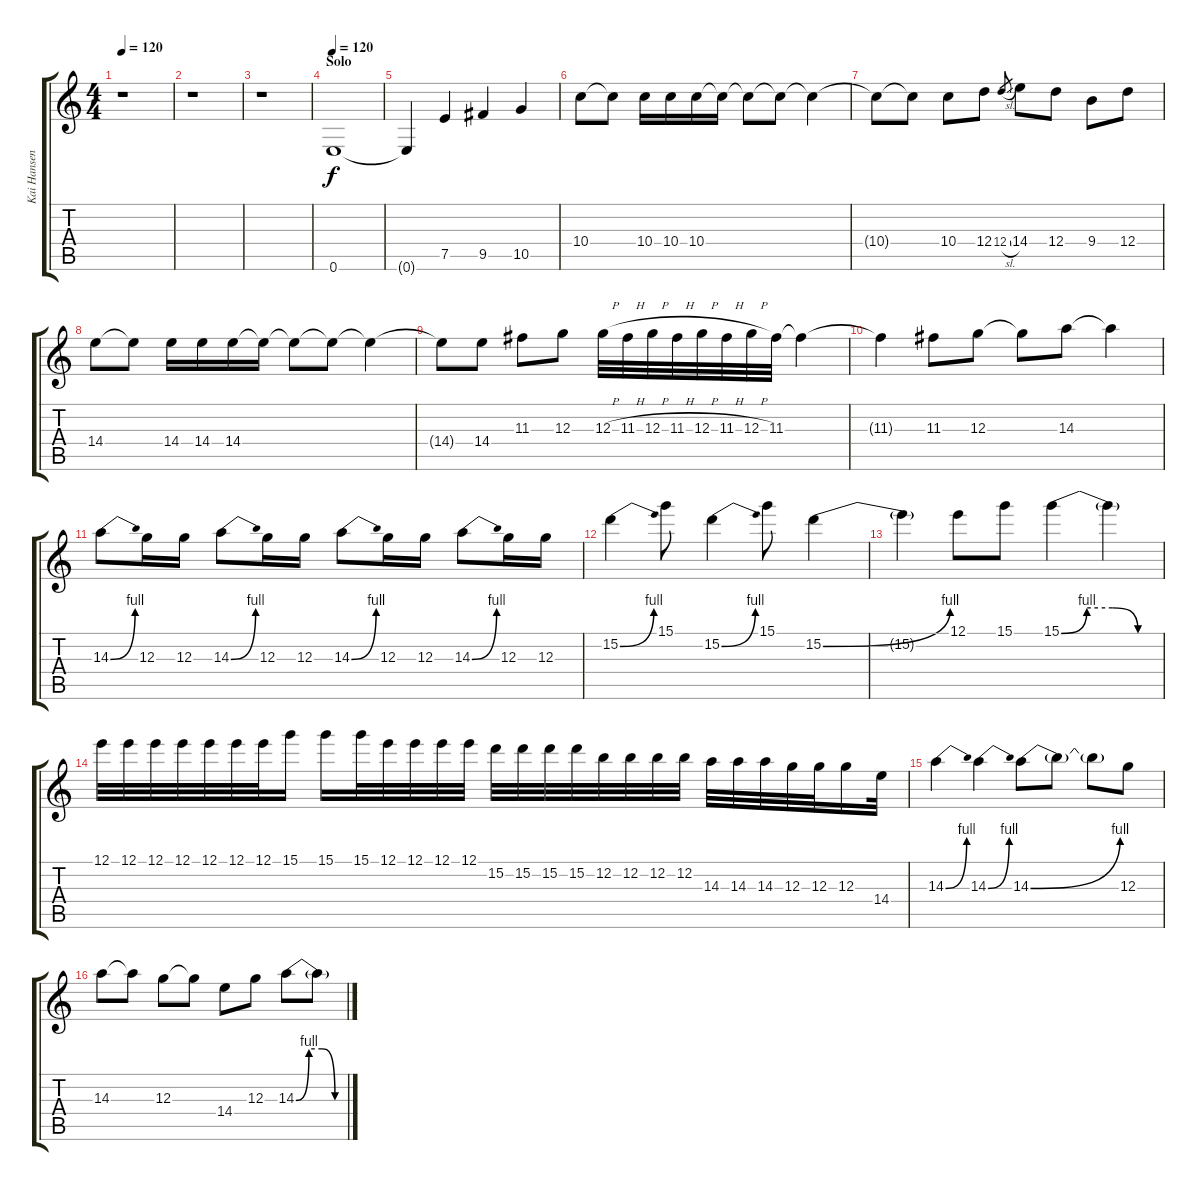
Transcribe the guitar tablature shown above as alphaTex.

\track ("Kai Hansen" "Kai Hansen") {instrument distortionguitar}
\staff {score tabs}
\tuning (E4 B3 G3 D3 A2 E2) {hide}
\ts (4 4)
\tempo 120
\clef g2
\ks c
r.1{dy f} |
r.1 |
r.1 |
\section ("" "Solo")
\tempo 120
0.6.1{volume 15 balance 8} |
0.6{t}.4 7.5.4 9.5.4 10.5.4 |
10.4.8 10.4{t}.8 10.4.16 10.4.16 10.4.16 10.4{t}.16 10.4{t}.8 10.4{t}.8 10.4{t}.4 |
10.4{t}.8 10.4{t}.8 10.4.8 12.4.8 12.4{sl}.8{gr} 14.4.8 12.4.8 9.4.8 12.4.8 |
14.4.8 14.4{t}.8 14.4.16 14.4.16 14.4.16 14.4{t}.16 14.4{t}.8 14.4{t}.8 14.4{t}.4 |
14.4{t}.8 14.4.8 11.3.8 12.3.8 12.3{h}.32 11.3{h}.32 12.3{h}.32 11.3{h}.32 12.3{h}.32 11.3{h}.32 12.3{h}.32 11.3.32 11.3{t}.4 |
11.3{t}.4 11.3.8 12.3.8 12.3{t}.8 14.3.8 14.3{t}.4 |
14.3{be (bend 0 0 60 4)}.8 12.3.16 12.3.16 14.3{be (bend 0 0 60 4)}.8 12.3.16 12.3.16 14.3{be (bend 0 0 60 4)}.8 12.3.16 12.3.16 14.3{be (bend 0 0 60 4)}.8 12.3.16 12.3.16 |
15.2{be (bend 0 0 60 4)}.4 15.1.8 15.2{be (bend 0 0 60 4)}.4 15.1.8 15.2{be (bend 0 0 60 4)}.4 |
15.2{t}.4 12.1.8 15.1.8 15.1{be (custom 0 0 15 4 30 4 45 0 60 0)}.4 15.1{t}.4 |
12.1.32 12.1.32 12.1.32 12.1.32 12.1.32 12.1.32 12.1.32 15.1.16 15.1.16 15.1.32 12.1.32 12.1.32 12.1.32 12.1.32 15.2.32 15.2.32 15.2.32 15.2.32 12.2.32 12.2.32 12.2.32 12.2.32 14.3.32 14.3.32 14.3.32 12.3.32 12.3.32 12.3.16 14.4.32 |
14.3{be (bend 0 0 60 4)}.4 14.3{be (bend 0 0 60 4)}.4 14.3{be (bend 0 0 60 4)}.8 14.3{t}.8 14.3{t}.8 12.3.8 |
14.3.8 14.3{t}.8 12.3.8 12.3{t}.8 14.4.8 12.3.8 14.3{be (custom 0 0 15 4 30 4 45 0 60 0)}.8 14.3{t}.8
